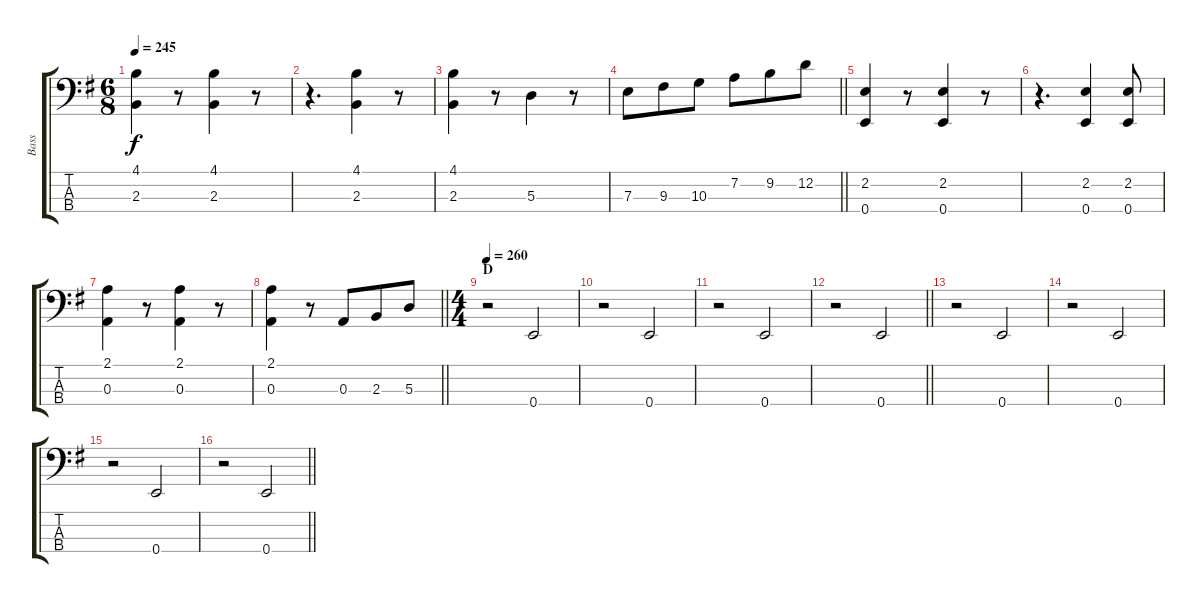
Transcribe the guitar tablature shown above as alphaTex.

\track ("Bass" "Bass") {instrument synthbass1}
\staff {score tabs}
\tuning (G2 D2 A1 E1) {hide}
\ts (6 8)
\tempo 245
\clef f4
\ks eminor
(4.1 2.3).4{dy f} r.8 (4.1 2.3).4 r.8 |
r.4{d} (4.1 2.3).4 r.8 |
(4.1 2.3).4 r.8 5.3.4 r.8 |
\barLineRight lightlight
7.3.8 9.3.8 10.3.8 7.2.8 9.2.8 12.2.8 |
\section ("" "")
(2.2 0.4).4 r.8 (2.2 0.4).4 r.8 |
r.4{d} (2.2 0.4).4 (2.2 0.4).8 |
(2.1 0.3).4 r.8 (2.1 0.3).4 r.8 |
\barLineRight lightlight
(2.1 0.3).4 r.8 0.3.8 2.3.8 5.3.8 |
\ts (4 4)
\section ("" "D")
\tempo 260
r.2{instrument lead2sawtooth} 0.4.2 |
r.2 0.4.2 |
r.2 0.4.2 |
\barLineRight lightlight
r.2 0.4.2 |
\section ("" "")
r.2 0.4.2 |
r.2 0.4.2 |
r.2 0.4.2 |
\barLineRight lightlight
r.2 0.4.2
